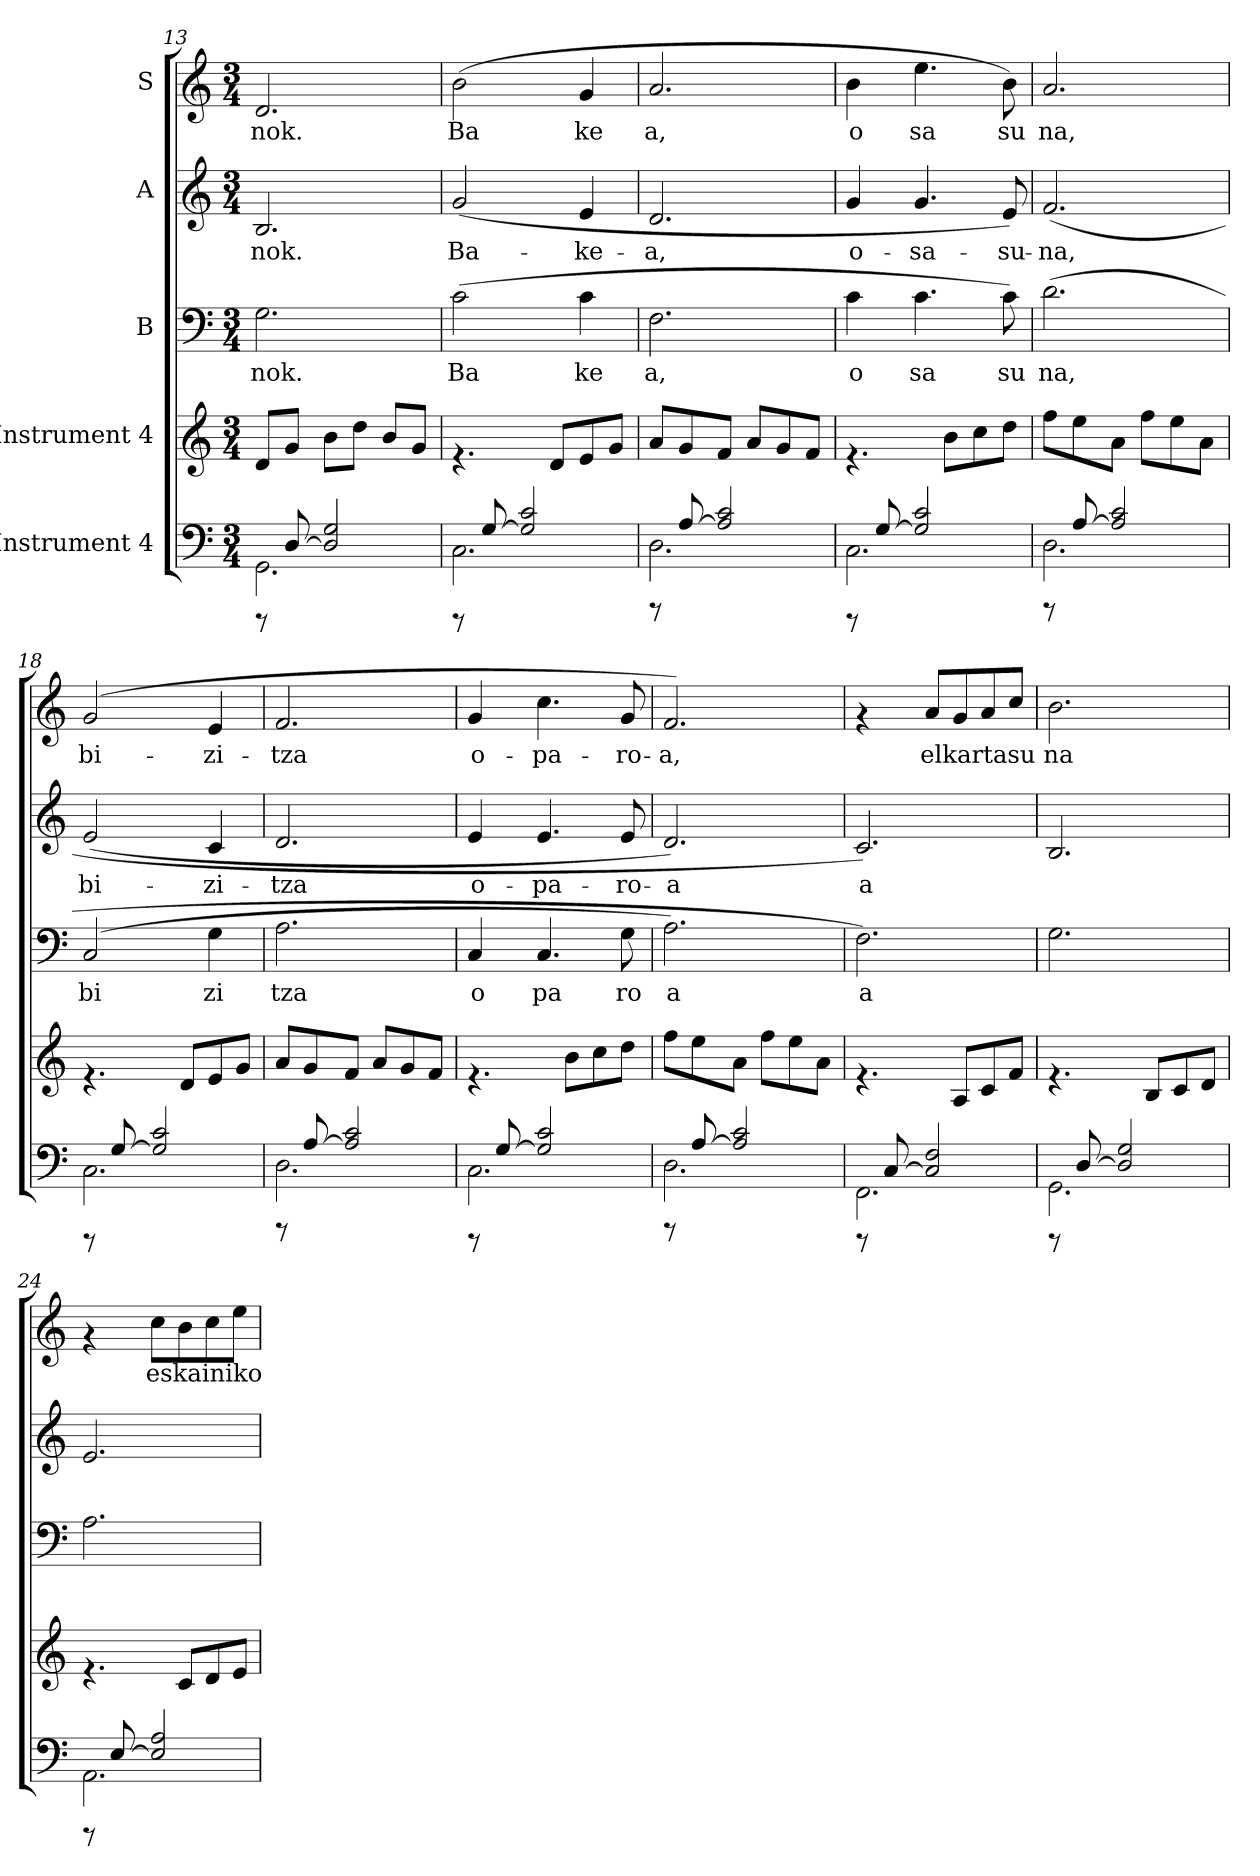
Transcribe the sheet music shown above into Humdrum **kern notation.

**kern	**kern	**kern	**text	**kern	**text	**kern	**text
*part5	*part4	*part3	*part3	*part2	*part2	*part1	*part1
*staff5	*staff4	*staff3	*staff3	*staff2	*staff2	*staff1	*staff1
*I"Instrument 4	*I"Instrument 4	*I"B	*	*I"A	*	*I"S	*
*clefF4	*clefG2	*clefF4	*	*clefG2	*	*clefG2	*
*k[]	*k[]	*k[]	*	*k[]	*	*k[]	*
*C:	*C:	*C:	*	*C:	*	*C:	*
*M3/4	*M3/4	*M3/4	*	*M3/4	*	*M3/4	*
=13	=13	=13	=13	=13	=13	=13	=13
*^	*	*	*	*	*	*	*
!	!	!	!	!LO:LY:b:cj	!	!LO:LY:b:cj	!	!LO:LY:b:cj
8rCCC	2.GG\	8d/L	2.G\	nok.	2.B/	-nok.	2.d/	nok.
[<8D/	.	8g/J	.	.	.	.	.	.
2D/] 2G/	.	8b\L	.	.	.	.	.	.
.	.	8dd\J	.	.	.	.	.	.
.	.	8b/L	.	.	.	.	.	.
.	.	8g/J	.	.	.	.	.	.
=14	=14	=14	=14	=14	=14	=14	=14	=14
!	!	!	!	!LO:LY:b:cj	!	!LO:LY:b:cj	!	!LO:LY:b:cj
8rDDD	2.C\	4.rf	(>2c\	Ba	(<2g/	Ba-	(>2b\	Ba
[<8G/	.	.	.	.	.	.	.	.
2G/] 2c/	.	.	.	.	.	.	.	.
.	.	8d/L	.	.	.	.	.	.
!	!	!	!	!LO:LY:b:cj	!	!LO:LY:b:cj	!	!LO:LY:b:cj
.	.	8e/	4c\	ke	4e/	-ke-	4g/	ke
.	.	8g/J	.	.	.	.	.	.
=15	=15	=15	=15	=15	=15	=15	=15	=15
!	!	!	!	!LO:LY:b:cj	!	!LO:LY:b:cj	!	!LO:LY:b:cj
8rEEE	2.D\	8a/L	2.F\	a,	2.d/	-a,	2.a/	a,
[<8A/	.	8g/	.	.	.	.	.	.
2A/] 2c/	.	8f/J	.	.	.	.	.	.
.	.	8a/L	.	.	.	.	.	.
.	.	8g/	.	.	.	.	.	.
.	.	8f/J	.	.	.	.	.	.
=16	=16	=16	=16	=16	=16	=16	=16	=16
!	!	!	!	!LO:LY:b:cj	!	!LO:LY:b:cj	!	!LO:LY:b:cj
8rDDD	2.C\	4.rf	4c\	o	4g/	o-	4b\	o
[<8G/	.	.	.	.	.	.	.	.
!	!	!	!	!LO:LY:b:cj	!	!LO:LY:b:cj	!	!LO:LY:b:cj
2G/] 2c/	.	.	4.c\	sa	4.g/	-sa-	4.ee\	sa
.	.	8b\L	.	.	.	.	.	.
.	.	8cc\	.	.	.	.	.	.
!	!	!	!	!LO:LY:b:cj	!	!LO:LY:b:cj	!	!LO:LY:b:cj
.	.	8dd\J	8c\)	su	8e/)	-su-	8b\)	su
!!LO:PB:g=z
=17	=17	=17	=17	=17	=17	=17	=17	=17
!	!	!	!	!LO:LY:b:cj	!	!LO:LY:b:cj	!	!LO:LY:b:cj
8rEEE	2.D\	8ff\L	(<2.d\	na,	(<2.f/	-na,	2.a/	na,
[<8A/	.	8ee\	.	.	.	.	.	.
2A/] 2c/	.	8a\J	.	.	.	.	.	.
.	.	8ff\L	.	.	.	.	.	.
.	.	8ee\	.	.	.	.	.	.
.	.	8a\J	.	.	.	.	.	.
=18	=18	=18	=18	=18	=18	=18	=18	=18
!	!	!	!	!LO:LY:b:cj	!	!LO:LY:b:cj	!	!LO:LY:b:cj
8rDDD	2.C\	4.rf	(>2C/	bi	(<2e/	bi-	(>2g/	bi-
[<8G/	.	.	.	.	.	.	.	.
2G/] 2c/	.	.	.	.	.	.	.	.
.	.	8d/L	.	.	.	.	.	.
!	!	!	!	!LO:LY:b:cj	!	!LO:LY:b:cj	!	!LO:LY:b:cj
.	.	8e/	4G\	zi	4c/	-zi-	4e/	-zi-
.	.	8g/J	.	.	.	.	.	.
=19	=19	=19	=19	=19	=19	=19	=19	=19
!	!	!	!	!LO:LY:b:cj	!	!LO:LY:b:cj	!	!LO:LY:b:cj
8rEEE	2.D\	8a/L	2.A\	tza	2.d/	-tza	2.f/	-tza
[<8A/	.	8g/	.	.	.	.	.	.
2A/] 2c/	.	8f/J	.	.	.	.	.	.
.	.	8a/L	.	.	.	.	.	.
.	.	8g/	.	.	.	.	.	.
.	.	8f/J	.	.	.	.	.	.
=20	=20	=20	=20	=20	=20	=20	=20	=20
!	!	!	!	!LO:LY:b:cj	!	!LO:LY:b:cj	!	!LO:LY:b:cj
8rDDD	2.C\	4.rf	4C/	o	4e/	o-	4g/	o-
[<8G/	.	.	.	.	.	.	.	.
!	!	!	!	!LO:LY:b:cj	!	!LO:LY:b:cj	!	!LO:LY:b:cj
2G/] 2c/	.	.	4.C/	pa	4.e/	-pa-	4.cc\	-pa-
.	.	8b\L	.	.	.	.	.	.
.	.	8cc\	.	.	.	.	.	.
!	!	!	!	!LO:LY:b:cj	!	!LO:LY:b:cj	!	!LO:LY:b:cj
.	.	8dd\J	8G\	ro	8e/	-ro-	8g/	-ro-
=21	=21	=21	=21	=21	=21	=21	=21	=21
!	!	!	!	!LO:LY:b:cj	!	!LO:LY:b:cj	!	!LO:LY:b:cj
8rEEE	2.D\	8ff\L	2.A\)	a	2.d/)	-a	2.f/)	-a,
[<8A/	.	8ee\	.	.	.	.	.	.
2A/] 2c/	.	8a\J	.	.	.	.	.	.
.	.	8ff\L	.	.	.	.	.	.
.	.	8ee\	.	.	.	.	.	.
.	.	8a\J	.	.	.	.	.	.
=22	=22	=22	=22	=22	=22	=22	=22	=22
!	!	!	!	!LO:LY:b:cj	!	!LO:LY:b:cj	!	!
8rCCC	2.FF\	4.rf	2.F\)	a	2.c/)	a	4rf	.
[<8C/	.	.	.	.	.	.	.	.
!	!	!	!	!	!	!	!	!LO:LY:b:cj
2C/] 2F/	.	.	.	.	.	.	8a/L	elkartasu-
!	!	!	!	!	!	!	!	!LO:LY:b:cj
.	.	8A/L	.	.	.	.	8g/	--
!	!	!	!	!	!	!	!	!LO:LY:b:cj
.	.	8c/	.	.	.	.	8a/	--
!	!	!	!	!	!	!	!	!LO:LY:b:cj
.	.	8f/J	.	.	.	.	8cc/J	--
=23	=23	=23	=23	=23	=23	=23	=23	=23
!	!	!	!	!LO:LY:b:cj	!	!LO:LY:b:cj	!	!LO:LY:b:cj
8rCCC	2.GG\	4.rf	2.G\	.	2.B/	.	2.b\	-na
[<8D/	.	.	.	.	.	.	.	.
2D/] 2G/	.	.	.	.	.	.	.	.
.	.	8B/L	.	.	.	.	.	.
.	.	8c/	.	.	.	.	.	.
.	.	8d/J	.	.	.	.	.	.
=24	=24	=24	=24	=24	=24	=24	=24	=24
!	!	!	!	!LO:LY:b:cj	!	!LO:LY:b:cj	!	!
8rCCC	2.AA\	4.rf	2.A\	.	2.e/	.	4rf	.
[<8E/	.	.	.	.	.	.	.	.
!	!	!	!	!	!	!	!	!LO:LY:b:cj
2E/] 2A/	.	.	.	.	.	.	8cc\L	eskainiko
!	!	!	!	!	!	!	!	!LO:LY:b:cj
.	.	8c/L	.	.	.	.	8b\	.
!	!	!	!	!	!	!	!	!LO:LY:b:cj
.	.	8d/	.	.	.	.	8cc\	.
!	!	!	!	!	!	!	!	!LO:LY:b:cj
.	.	8e/J	.	.	.	.	8ee\J	.
*v	*v	*	*	*	*	*	*	*
=	=	=	=	=	=	=	=
*-	*-	*-	*-	*-	*-	*-	*-
